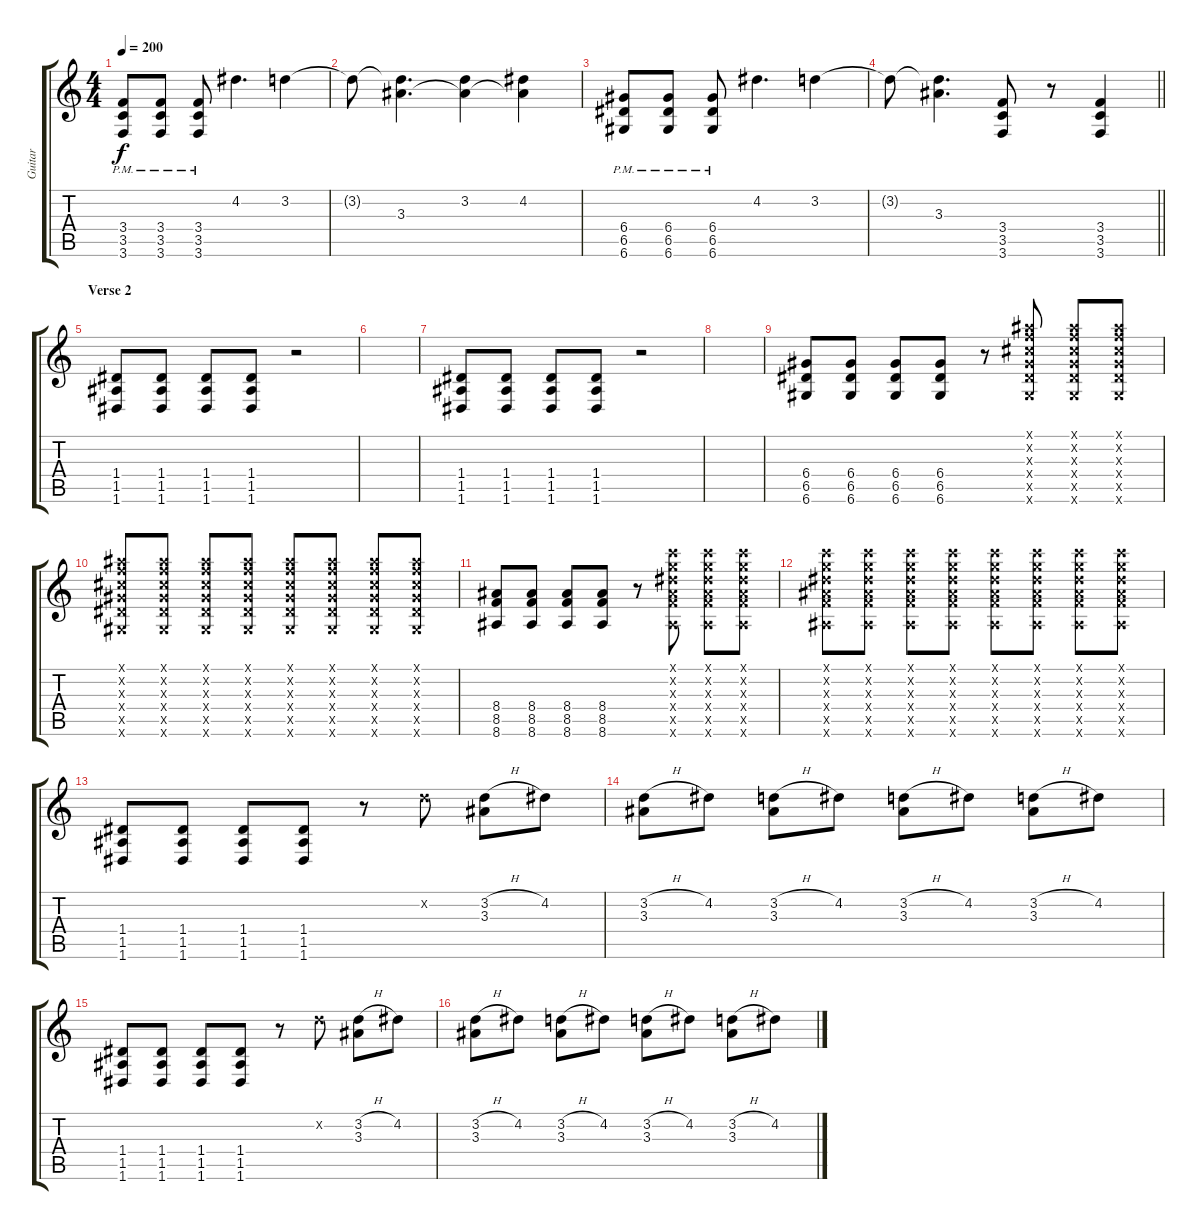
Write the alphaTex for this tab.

\track ("Guitar" "Guitar") {instrument distortionguitar}
\staff {score tabs}
\tuning (E4 B3 G3 D3 A2 D2) {hide}
\ts (4 4)
\tempo 200
\clef g2
\ks c
(3.4{pm} 3.5{pm} 3.6{pm}).8{dy f} (3.4{pm} 3.5{pm} 3.6{pm}).8 (3.4{pm} 3.5{pm} 3.6).8 4.2.4{d} 3.2.4 |
3.2{t}.8 (3.2{t} 3.3).4{d} (3.2 3.3{t}).4 (4.2 3.3{t}).4 |
(6.4{pm} 6.5{pm} 6.6{pm}).8 (6.4{pm} 6.5{pm} 6.6{pm}).8 (6.4{pm} 6.5{pm} 6.6{pm}).8 4.2.4{d} 3.2.4 |
\barLineRight lightlight
3.2{t}.8 (3.2{t} 3.3).4{d} (3.4 3.5 3.6).8 r.8 (3.4 3.5 3.6).4 |
\section ("" "Verse 2")
(1.4 1.5 1.6).8 (1.4 1.5 1.6).8 (1.4 1.5 1.6).8 (1.4 1.5 1.6).8 r.2 |
|
(1.4 1.5 1.6).8 (1.4 1.5 1.6).8 (1.4 1.5 1.6).8 (1.4 1.5 1.6).8 r.2 |
|
(6.4 6.5 6.6).8 (6.4 6.5 6.6).8 (6.4 6.5 6.6).8 (6.4 6.5 6.6).8 r.8 (6.1{x} 6.2{x} 6.3{x} 6.4{x} 6.5{x} 6.6{x}).8 (6.1{x} 6.2{x} 6.3{x} 6.4{x} 6.5{x} 6.6{x}).8 (6.1{x} 6.2{x} 6.3{x} 6.4{x} 6.5{x} 6.6{x}).8 |
(6.1{x} 6.2{x} 6.3{x} 6.4{x} 6.5{x} 6.6{x}).8 (6.1{x} 6.2{x} 6.3{x} 6.4{x} 6.5{x} 6.6{x}).8 (6.1{x} 6.2{x} 6.3{x} 6.4{x} 6.5{x} 6.6{x}).8 (6.1{x} 6.2{x} 6.3{x} 6.4{x} 6.5{x} 6.6{x}).8 (6.1{x} 6.2{x} 6.3{x} 6.4{x} 6.5{x} 6.6{x}).8 (6.1{x} 6.2{x} 6.3{x} 6.4{x} 6.5{x} 6.6{x}).8 (6.1{x} 6.2{x} 6.3{x} 6.4{x} 6.5{x} 6.6{x}).8 (6.1{x} 6.2{x} 6.3{x} 6.4{x} 6.5{x} 6.6{x}).8 |
(8.4 8.5 8.6).8 (8.4 8.5 8.6).8 (8.4 8.5 8.6).8 (8.4 8.5 8.6).8 r.8 (8.1{x} 8.2{x} 8.3{x} 8.4{x} 8.5{x} 8.6{x}).8 (8.1{x} 8.2{x} 8.3{x} 8.4{x} 8.5{x} 8.6{x}).8 (8.1{x} 8.2{x} 8.3{x} 8.4{x} 8.5{x} 8.6{x}).8 |
(8.1{x} 8.2{x} 8.3{x} 8.4{x} 8.5{x} 8.6{x}).8 (8.1{x} 8.2{x} 8.3{x} 8.4{x} 8.5{x} 8.6{x}).8 (8.1{x} 8.2{x} 8.3{x} 8.4{x} 8.5{x} 8.6{x}).8 (8.1{x} 8.2{x} 8.3{x} 8.4{x} 8.5{x} 8.6{x}).8 (8.1{x} 8.2{x} 8.3{x} 8.4{x} 8.5{x} 8.6{x}).8 (8.1{x} 8.2{x} 8.3{x} 8.4{x} 8.5{x} 8.6{x}).8 (8.1{x} 8.2{x} 8.3{x} 8.4{x} 8.5{x} 8.6{x}).8 (8.1{x} 8.2{x} 8.3{x} 8.4{x} 8.5{x} 8.6{x}).8 |
(1.4 1.5 1.6).8 (1.4 1.5 1.6).8 (1.4 1.5 1.6).8 (1.4 1.5 1.6).8 r.8 3.2{x}.8 (3.2{h} 3.3).8 4.2.8 |
(3.2{h} 3.3).8 4.2.8 (3.2{h} 3.3).8 4.2.8 (3.2{h} 3.3).8 4.2.8 (3.2{h} 3.3).8 4.2.8 |
(1.4 1.5 1.6).8 (1.4 1.5 1.6).8 (1.4 1.5 1.6).8 (1.4 1.5 1.6).8 r.8 3.2{x}.8 (3.2{h} 3.3).8 4.2.8 |
(3.2{h} 3.3).8 4.2.8 (3.2{h} 3.3).8 4.2.8 (3.2{h} 3.3).8 4.2.8 (3.2{h} 3.3).8 4.2.8
